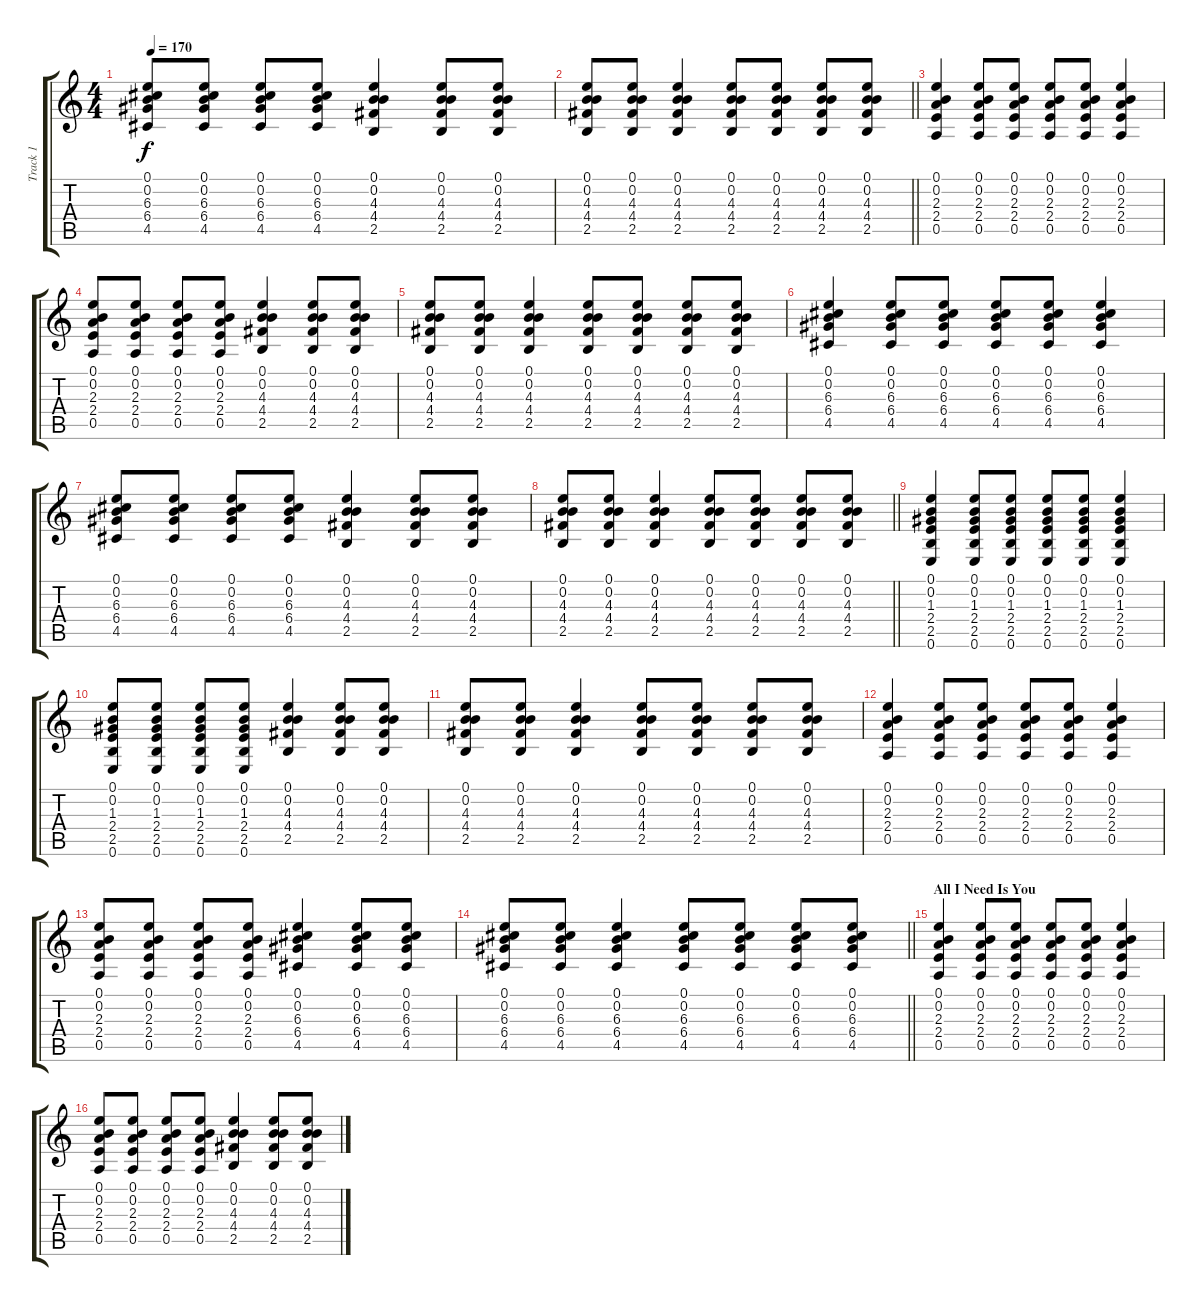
\track ("Track 1" "Track 1") {instrument acousticguitarsteel}
\staff {score tabs}
\tuning (E4 B3 G3 D3 A2 E2) {hide}
\ts (4 4)
\tempo 170
\clef g2
\ks c
(0.1 0.2 6.3 6.4 4.5).8{dy f} (0.1 0.2 6.3 6.4 4.5).8 (0.1 0.2 6.3 6.4 4.5).8 (0.1 0.2 6.3 6.4 4.5).8 (0.1 0.2 4.3 4.4 2.5).4 (0.1 0.2 4.3 4.4 2.5).8 (0.1 0.2 4.3 4.4 2.5).8 |
\barLineRight lightlight
(0.1 0.2 4.3 4.4 2.5).8 (0.1 0.2 4.3 4.4 2.5).8 (0.1 0.2 4.3 4.4 2.5).4 (0.1 0.2 4.3 4.4 2.5).8 (0.1 0.2 4.3 4.4 2.5).8 (0.1 0.2 4.3 4.4 2.5).8 (0.1 0.2 4.3 4.4 2.5).8 |
(0.1 0.2 2.3 2.4 0.5).4 (0.1 0.2 2.3 2.4 0.5).8 (0.1 0.2 2.3 2.4 0.5).8 (0.1 0.2 2.3 2.4 0.5).8 (0.1 0.2 2.3 2.4 0.5).8 (0.1 0.2 2.3 2.4 0.5).4 |
(0.1 0.2 2.3 2.4 0.5).8 (0.1 0.2 2.3 2.4 0.5).8 (0.1 0.2 2.3 2.4 0.5).8 (0.1 0.2 2.3 2.4 0.5).8 (0.1 0.2 4.3 4.4 2.5).4 (0.1 0.2 4.3 4.4 2.5).8 (0.1 0.2 4.3 4.4 2.5).8 |
(0.1 0.2 4.3 4.4 2.5).8 (0.1 0.2 4.3 4.4 2.5).8 (0.1 0.2 4.3 4.4 2.5).4 (0.1 0.2 4.3 4.4 2.5).8 (0.1 0.2 4.3 4.4 2.5).8 (0.1 0.2 4.3 4.4 2.5).8 (0.1 0.2 4.3 4.4 2.5).8 |
(0.1 0.2 6.3 6.4 4.5).4 (0.1 0.2 6.3 6.4 4.5).8 (0.1 0.2 6.3 6.4 4.5).8 (0.1 0.2 6.3 6.4 4.5).8 (0.1 0.2 6.3 6.4 4.5).8 (0.1 0.2 6.3 6.4 4.5).4 |
(0.1 0.2 6.3 6.4 4.5).8 (0.1 0.2 6.3 6.4 4.5).8 (0.1 0.2 6.3 6.4 4.5).8 (0.1 0.2 6.3 6.4 4.5).8 (0.1 0.2 4.3 4.4 2.5).4 (0.1 0.2 4.3 4.4 2.5).8 (0.1 0.2 4.3 4.4 2.5).8 |
\barLineRight lightlight
(0.1 0.2 4.3 4.4 2.5).8 (0.1 0.2 4.3 4.4 2.5).8 (0.1 0.2 4.3 4.4 2.5).4 (0.1 0.2 4.3 4.4 2.5).8 (0.1 0.2 4.3 4.4 2.5).8 (0.1 0.2 4.3 4.4 2.5).8 (0.1 0.2 4.3 4.4 2.5).8 |
(0.1 0.2 1.3 2.4 2.5 0.6).4 (0.1 0.2 1.3 2.4 2.5 0.6).8 (0.1 0.2 1.3 2.4 2.5 0.6).8 (0.1 0.2 1.3 2.4 2.5 0.6).8 (0.1 0.2 1.3 2.4 2.5 0.6).8 (0.1 0.2 1.3 2.4 2.5 0.6).4 |
(0.1 0.2 1.3 2.4 2.5 0.6).8 (0.1 0.2 1.3 2.4 2.5 0.6).8 (0.1 0.2 1.3 2.4 2.5 0.6).8 (0.1 0.2 1.3 2.4 2.5 0.6).8 (0.1 0.2 4.3 4.4 2.5).4 (0.1 0.2 4.3 4.4 2.5).8 (0.1 0.2 4.3 4.4 2.5).8 |
(0.1 0.2 4.3 4.4 2.5).8 (0.1 0.2 4.3 4.4 2.5).8 (0.1 0.2 4.3 4.4 2.5).4 (0.1 0.2 4.3 4.4 2.5).8 (0.1 0.2 4.3 4.4 2.5).8 (0.1 0.2 4.3 4.4 2.5).8 (0.1 0.2 4.3 4.4 2.5).8 |
(0.1 0.2 2.3 2.4 0.5).4 (0.1 0.2 2.3 2.4 0.5).8 (0.1 0.2 2.3 2.4 0.5).8 (0.1 0.2 2.3 2.4 0.5).8 (0.1 0.2 2.3 2.4 0.5).8 (0.1 0.2 2.3 2.4 0.5).4 |
(0.1 0.2 2.3 2.4 0.5).8 (0.1 0.2 2.3 2.4 0.5).8 (0.1 0.2 2.3 2.4 0.5).8 (0.1 0.2 2.3 2.4 0.5).8 (0.1 0.2 6.3 6.4 4.5).4 (0.1 0.2 6.3 6.4 4.5).8 (0.1 0.2 6.3 6.4 4.5).8 |
\barLineRight lightlight
(0.1 0.2 6.3 6.4 4.5).8 (0.1 0.2 6.3 6.4 4.5).8 (0.1 0.2 6.3 6.4 4.5).4 (0.1 0.2 6.3 6.4 4.5).8 (0.1 0.2 6.3 6.4 4.5).8 (0.1 0.2 6.3 6.4 4.5).8 (0.1 0.2 6.3 6.4 4.5).8 |
\section ("" "All I Need Is You")
(0.1 0.2 2.3 2.4 0.5).4 (0.1 0.2 2.3 2.4 0.5).8 (0.1 0.2 2.3 2.4 0.5).8 (0.1 0.2 2.3 2.4 0.5).8 (0.1 0.2 2.3 2.4 0.5).8 (0.1 0.2 2.3 2.4 0.5).4 |
(0.1 0.2 2.3 2.4 0.5).8 (0.1 0.2 2.3 2.4 0.5).8 (0.1 0.2 2.3 2.4 0.5).8 (0.1 0.2 2.3 2.4 0.5).8 (0.1 0.2 4.3 4.4 2.5).4 (0.1 0.2 4.3 4.4 2.5).8 (0.1 0.2 4.3 4.4 2.5).8
